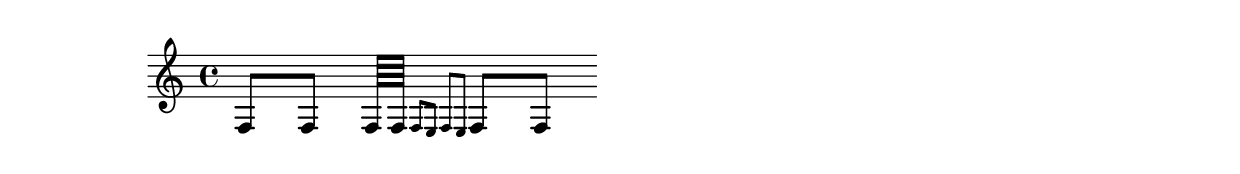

\version "2.4.0"
\header{

texidoc=" Beams on ledgered notes should always reach the middle staff
line.  The second beam counting from the note head side, should never
be lower than the second staff line.  This does not hold for grace
note beams.  Override with @code{no-stem-extend}.  "

}


\score { 
  \context Voice \relative c {
     f8[ f]   f64[ f] 
     \grace { 
       f8[ e8] 
      \override Stem  #'no-stem-extend = ##f
       f8[ e8] 
      \revert Stem #'no-stem-extend
    }
	 f8[ f]
	
  }
  \layout {
    raggedright = ##t
  }  
  \midi { }
}
